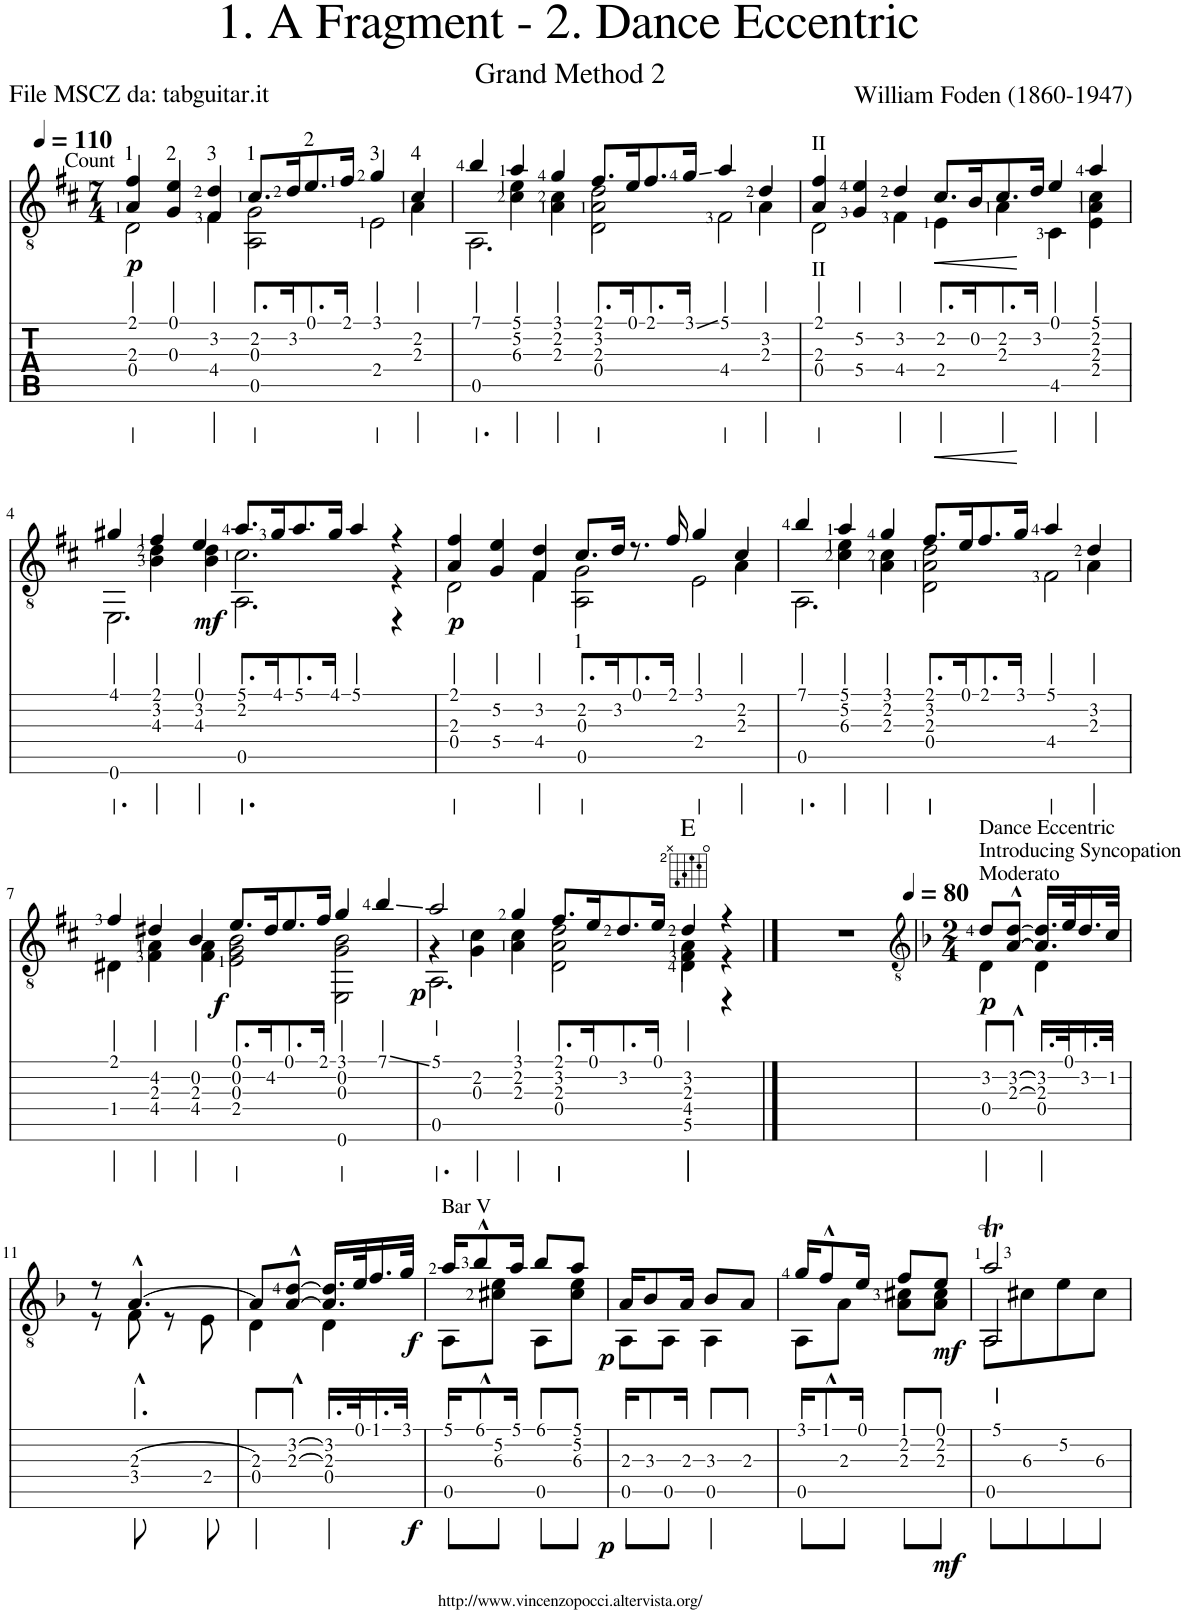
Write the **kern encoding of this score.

**kern	**dynam	**kern	**dynam	**harte
*part2	*part2	*part1	*part1	*part1
*staff2	*staff2	*staff1	*staff1	*
*I"Chitarra classica (Intavolatura)	*	*I"Guitar	*	*
*stria6	*	*	*	*
*	*	*clefGv2	*	*
*k[f#c#]	*	*k[f#c#]	*	*
*M7/4	*	*M7/4	*	*
*MM110	*	*MM110	*	*
=1	=1	=1	=1	=1
*^	*	*^	*	*
*	*^	*	*	*^	*	*
!	!	!	!	!LO:TX:a:t=1	!	!	!	!
!	!	!	!	!LO:TX:a:t=Count	!	!	!	!
!	!	!	!	!	!	!	!LO:DY:b	!
4A/ 4f#/	2D\	1.ryy	.	4A/ 4f#/	2D\	1.ryy	p	.
!	!	!	!	!LO:TX:a:t=2	!	!	!	!
4G/ 4e/	.	.	.	4G/ 4e/	.	.	.	.
!	!	!	!	!LO:TX:a:t=3	!	!	!	!
4F#/ 4d/	4F#\	.	.	4F#/ 4d/	4F#\	.	.	.
!	!	!	!	!LO:TX:a:t=1	!	!	!	!
8.c#/L	2AA\ 2G\	.	.	8.c#/L	2AA\ 2G\	.	.	.
16d/K	.	.	.	16d/K	.	.	.	.
!	!	!	!	!LO:TX:a:t=2	!	!	!	!
8.e/	.	.	.	8.e/	.	.	.	.
16f#/Jk	.	.	.	16f#/Jk	.	.	.	.
!	!	!	!	!LO:TX:a:t=3	!	!	!	!
4g/	2E\	.	.	4g/	2E\	.	.	.
!	!	!	!	!LO:TX:a:t=4	!	!	!	!
4c#/	.	4A\	.	4c#/	.	4A\	.	.
=2	=2	=2	=2	=2	=2	=2	=2	=2
4b/	4ryy	2.AA\	.	4b/	4ryy	2.AA\	.	.
4a/	4c#\ 4e\	.	.	4a/	4c#\ 4e\	.	.	.
4g/	4A\ 4c#\	.	.	4g/	4A\ 4c#\	.	.	.
8.f#/L	2A\ 2d\	2D\	.	8.f#/L	2A\ 2d\	2D\	.	.
16e/K	.	.	.	16e/K	.	.	.	.
8.f#/	.	.	.	8.f#/	.	.	.	.
16g/Jk	.	.	.	16g/Jk	.	.	.	.
4a/	2F#\	4ryy	.	4a/	2F#\	4ryy	.	.
4d/	.	4A\	.	4d/	.	4A\	.	.
=3	=3	=3	=3	=3	=3	=3	=3	=3
!	!	!	!	!LO:TX:a:t=II	!	!	!	!
!LO:TX:a:t=II	!	!	!	!	!	!	!	!
*	*v	*v	*	*	*	*	*	*
*	*	*	*	*v	*v	*	*
4A/ 4f#/	2D\	.	4A/ 4f#/	2D\	.	.
4G/ 4e/	.	.	4G/ 4e/	.	.	.
4d/	4F#\	.	4d/	4F#\	.	.
!	!	!LO:HP:b	!	!	!LO:HP:b	!
8.c#/L	4E\	<	8.c#/L	4E\	<	.
16B/K	.	.	16B/K	.	.	.
8.c#/	4A\	.	8.c#/	4A\	.	.
16d/Jk	.	.	16d/Jk	.	.	.
4e/	4C#\	.	4e/	4C#\	.	.
4a/	4E\ 4A\ 4c#\	.	4a/	4E\ 4A\ 4c#\	.	.
*v	*v	*	*	*	*	*
*	*	*v	*v	*	*
.	[	.	[	.
!!LO:LB:g=z
=4	=4	=4	=4	=4
*^	*	*^	*	*
*	*^	*	*	*^	*	*
4g#X/	4ryy	2.EE\	.	4g#X/	4ryy	2.EE\	.	.
4f#/	4B\ 4d\	.	.	4f#/	4B\ 4d\	.	.	.
4e/	4B\ 4d\	.	.	4e/	4B\ 4d\	.	.	.
!	!	!	!	!	!	!	!LO:DY:b	!
8.a/L	2.c#\	2.AA\	.	8.a/L	2.c#\	2.AA\	mf	.
16g#/K	.	.	.	16g#/K	.	.	.	.
8.a/	.	.	.	8.a/	.	.	.	.
16g#/Jk	.	.	.	16g#/Jk	.	.	.	.
4a/	.	.	.	4a/	.	.	.	.
4r	4r	4r	.	4r	4r	4r	.	.
=5	=5	=5	=5	=5	=5	=5	=5	=5
!	!	!	!	!	!	!	!LO:DY:b	!
4A/ 4f#/	2D\	1.ryy	.	4A/ 4f#/	2D\	1.ryy	p	.
4G/ 4e/	.	.	.	4G/ 4e/	.	.	.	.
4F#/ 4d/	4F#\	.	.	4F#/ 4d/	4F#\	.	.	.
!LO:TX:a:t=1	!	!	!	!	!	!	!	!
8.c#/L	2AA\ 2G\	.	.	8.c#/L	2AA\ 2G\	.	.	.
16d/K	.	.	.	16d/Jk	.	.	.	.
8.e/	.	.	.	8.r	.	.	.	.
16f#/Jk	.	.	.	16f#/	.	.	.	.
4g/	2E\	.	.	4g/	2E\	.	.	.
4c#/	.	4A\	.	4c#/	.	4A\	.	.
=6	=6	=6	=6	=6	=6	=6	=6	=6
4b/	4ryy	2.AA\	.	4b/	4ryy	2.AA\	.	.
4a/	4c#\ 4e\	.	.	4a/	4c#\ 4e\	.	.	.
4g/	4A\ 4c#\	.	.	4g/	4A\ 4c#\	.	.	.
8.f#/L	2A\ 2d\	2D\	.	8.f#/L	2A\ 2d\	2D\	.	.
16e/K	.	.	.	16e/K	.	.	.	.
8.f#/	.	.	.	8.f#/	.	.	.	.
16g/Jk	.	.	.	16g/Jk	.	.	.	.
4a/	2F#\	4ryy	.	4a/	2F#\	4ryy	.	.
4d/	.	4A\	.	4d/	.	4A\	.	.
*	*v	*v	*	*	*	*	*	*
*	*	*	*	*v	*v	*	*
!!LO:LB:g=z
=7	=7	=7	=7	=7	=7	=7
4f#/	4D#X\	.	4f#/	4D#X\	.	.
4d#X/	4F#\ 4A\	.	4d#X/	4F#\ 4A\	.	.
4B/	4F#\ 4A\	.	4B/	4F#\ 4A\	.	.
!	!	!	!	!	!LO:DY:b	!
8.e/L	2E\ 2G\ 2B\	.	8.e/L	2E\ 2G\ 2B\	f	.
16d#/K	.	.	16d#/K	.	.	.
8.e/	.	.	8.e/	.	.	.
16f#/Jk	.	.	16f#/Jk	.	.	.
4g/	2EE\ 2G\ 2B\	.	4g/	2EE\ 2G\ 2B\	.	.
!	!	!	!	!	!LO:DY:b	!
4b/	.	.	4b/	.	p	.
=8	=8	=8	=8	=8	=8	=8
*	*^	*	*	*^	*	*
2a/	4r	2.AA\	.	2a/	4r	2.AA\	.	.
.	4G\ 4c#\	.	.	.	4G\ 4c#\	.	.	.
4g/	4A\ 4c#\	.	.	4g/	4A\ 4c#\	.	.	.
8.f#/L	2A\ 2d\	2D\	.	8.f#/L	2A\ 2d\	2D\	.	.
16e/K	.	.	.	16e/K	.	.	.	.
8.d/	.	.	.	8.d/	.	.	.	.
16e/Jk	.	.	.	16e/Jk	.	.	.	.
4d/	4F#\ 4A\	4D\	.	4d/	4F#\ 4A\	4D\	.	E:maj
4r	4r	4r	.	4r	4r	4r	.	.
*v	*v	*v	*	*	*	*	*	*
*	*	*v	*v	*v	*	*
==9	==9	==9	==9	==9
1..r	.	1..r	.	.
=10	=10	=10	=10	=10
*clefGv2	*	*clefGv2	*	*
*k[b-]	*	*k[b-]	*	*
*M2/4	*	*M2/4	*	*
*	*	*MM80	*	*
*^	*	*^	*	*
!	!	!	!LO:TX:a:t=Dance Eccentric	!	!	!
!	!	!	!LO:TX:a:t=Introducing Syncopation	!	!	!
!	!	!	!LO:TX:a:t=Moderato	!	!	!
!	!	!	!	!	!LO:DY:b	!
8d/L	4D\	.	8d/L	4D\	p	.
[8A/^^ [8d/^^J	.	.	[8A/^^ [8d/^^J	.	.	.
16.A/] 16.d/]LL	4D\	.	16.A/] 16.d/]LL	4D\	.	.
32e/K	.	.	32e/K	.	.	.
16.d/	.	.	16.d/	.	.	.
32c/JJk	.	.	32c/JJk	.	.	.
!!LO:LB:g=z	!!
=11	=11	=11	=11	=11	=11	=11
8r	8r	.	8r	8r	.	.
[4.A^^/	8F\	.	[4.A^^/	8F\	.	.
.	8r	.	.	8r	.	.
.	8E\	.	.	8E\	.	.
=12	=12	=12	=12	=12	=12	=12
8A/L]	4D\	.	8A/L]	4D\	.	.
[8A/^^ [8d/^^J	.	.	[8A/^^ [8d/^^J	.	.	.
16.A/] 16.d/]LL	4D\	.	16.A/] 16.d/]LL	4D\	.	.
32e/K	.	.	32e/K	.	.	.
16.f/	.	.	16.f/	.	.	.
!	!	!LO:DY:b	!	!	!LO:DY:b	!
32g/JJk	.	f	32g/JJk	.	f	.
=13	=13	=13	=13	=13	=13	=13
!	!	!	!LO:TX:a:t=Bar V	!	!	!
16a/KL	8AA\L	.	16a/KL	8AA\L	.	.
8b-^^/	.	.	8b-^^/	.	.	.
.	8c#X\ 8e\J	.	.	8c#X\ 8e\J	.	.
16a/Jk	.	.	16a/Jk	.	.	.
8b-/L	8AA\L	.	8b-/L	8AA\L	.	.
!	!	!LO:DY:b	!	!	!LO:DY:b	!
8a/J	8c#\ 8e\J	p	8a/J	8c#\ 8e\J	p	.
=14	=14	=14	=14	=14	=14	=14
16A/KL	8AA\L	.	16A/KL	8AA\L	.	.
8B-/	.	.	8B-/	.	.	.
.	8AA\J	.	.	8AA\J	.	.
16A/Jk	.	.	16A/Jk	.	.	.
8B-/L	4AA\	.	8B-/L	4AA\	.	.
8A/J	.	.	8A/J	.	.	.
=15	=15	=15	=15	=15	=15	=15
16g/KL	8AA\L	.	16g/KL	8AA\L	.	.
8f^^/	.	.	8f^^/	.	.	.
.	8A\J	.	.	8A\J	.	.
16e/Jk	.	.	16e/Jk	.	.	.
8f/L	8A\ 8c#X\L	.	8f/L	8A\ 8c#X\L	.	.
8e/J	8A\ 8c#\J	.	8e/J	8A\ 8c#\J	.	.
=16	=16	=16	=16	=16	=16	=16
!	!LO:N:head=open	!LO:DY:b	!	!LO:N:head=open	!LO:DY:b	!
*	*^	*	*	*^	*	*
2a/	8AA\L	2AA/	mf	2at/	8AA\L	2AA/	mf	.
.	8c#X\	.	.	.	8c#X\	.	.	.
.	8e\	.	.	.	8e\	.	.	.
.	8c#\J	.	.	.	8c#\J	.	.	.
*v	*v	*v	*	*	*	*	*	*
*	*	*v	*v	*v	*	*
=	=	=	=	=
*-	*-	*-	*-	*-
